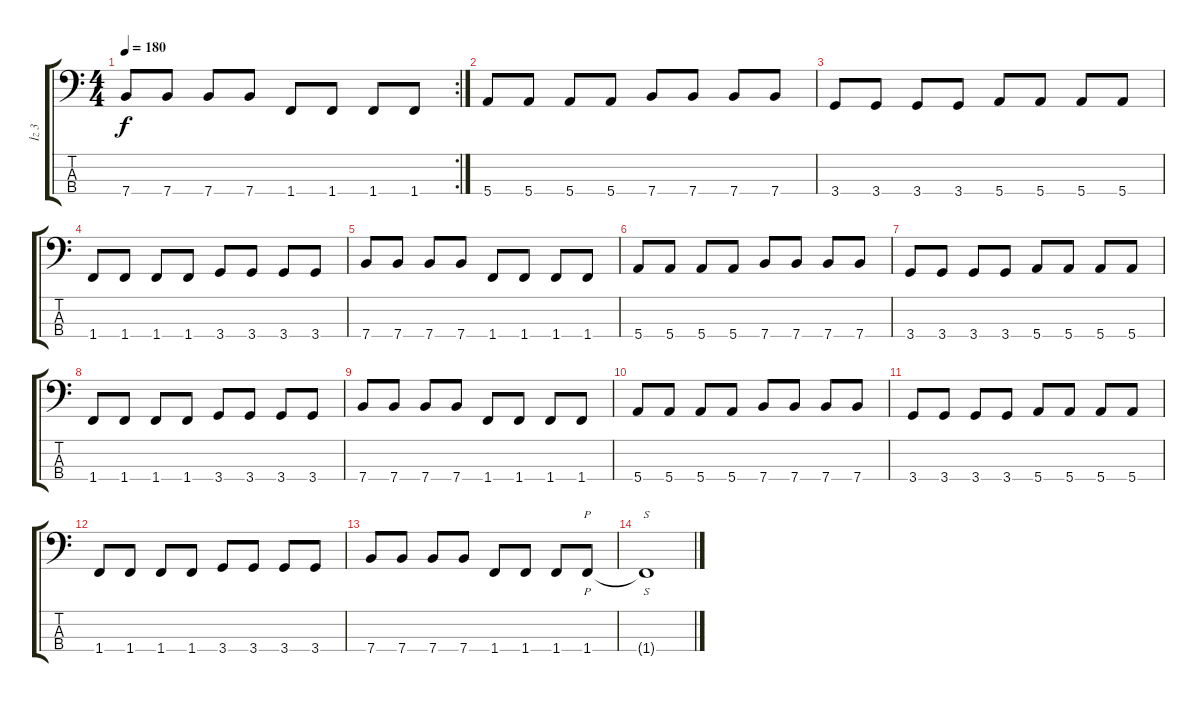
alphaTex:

\track ("İz 3" "İz 3") {instrument electricbassfinger}
\staff {score tabs}
\tuning (G2 D2 A1 E1) {hide}
\rc 2
\ts (4 4)
\tempo 180
\clef f4
\ks c
7.4.8{dy f} 7.4.8 7.4.8 7.4.8 1.4.8 1.4.8 1.4.8 1.4.8 |
5.4.8 5.4.8 5.4.8 5.4.8 7.4.8 7.4.8 7.4.8 7.4.8 |
3.4.8 3.4.8 3.4.8 3.4.8 5.4.8 5.4.8 5.4.8 5.4.8 |
1.4.8 1.4.8 1.4.8 1.4.8 3.4.8 3.4.8 3.4.8 3.4.8 |
7.4.8 7.4.8 7.4.8 7.4.8 1.4.8 1.4.8 1.4.8 1.4.8 |
5.4.8 5.4.8 5.4.8 5.4.8 7.4.8 7.4.8 7.4.8 7.4.8 |
3.4.8 3.4.8 3.4.8 3.4.8 5.4.8 5.4.8 5.4.8 5.4.8 |
1.4.8 1.4.8 1.4.8 1.4.8 3.4.8 3.4.8 3.4.8 3.4.8 |
7.4.8 7.4.8 7.4.8 7.4.8 1.4.8 1.4.8 1.4.8 1.4.8 |
5.4.8 5.4.8 5.4.8 5.4.8 7.4.8 7.4.8 7.4.8 7.4.8 |
3.4.8 3.4.8 3.4.8 3.4.8 5.4.8 5.4.8 5.4.8 5.4.8 |
1.4.8 1.4.8 1.4.8 1.4.8 3.4.8 3.4.8 3.4.8 3.4.8 |
7.4.8 7.4.8 7.4.8 7.4.8 1.4.8 1.4.8 1.4.8 1.4.8{p} |
1.4{t}.1{s}
